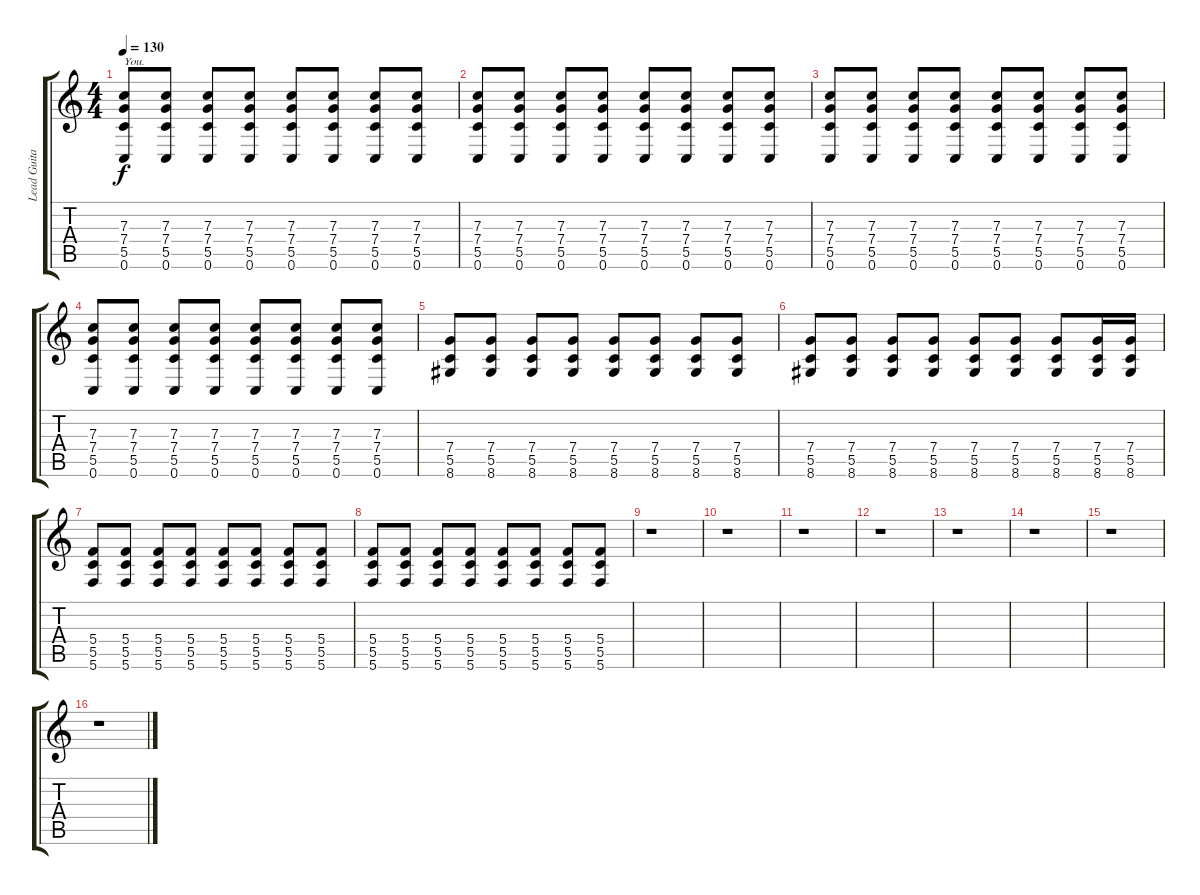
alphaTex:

\track ("Lead Guitar (Left)" "Lead Guita") {instrument distortionguitar}
\staff {score tabs}
\tuning (D4 A3 F3 C3 G2 C2) {hide}
\ts (4 4)
\tempo 130
\clef g2
\ks c
(7.3 7.4 5.5 0.6).8{txt "You." dy f} (7.3 7.4 5.5 0.6).8 (7.3 7.4 5.5 0.6).8 (7.3 7.4 5.5 0.6).8 (7.3 7.4 5.5 0.6).8 (7.3 7.4 5.5 0.6).8 (7.3 7.4 5.5 0.6).8 (7.3 7.4 5.5 0.6).8 |
(7.3 7.4 5.5 0.6).8 (7.3 7.4 5.5 0.6).8 (7.3 7.4 5.5 0.6).8 (7.3 7.4 5.5 0.6).8 (7.3 7.4 5.5 0.6).8 (7.3 7.4 5.5 0.6).8 (7.3 7.4 5.5 0.6).8 (7.3 7.4 5.5 0.6).8 |
(7.3 7.4 5.5 0.6).8 (7.3 7.4 5.5 0.6).8 (7.3 7.4 5.5 0.6).8 (7.3 7.4 5.5 0.6).8 (7.3 7.4 5.5 0.6).8 (7.3 7.4 5.5 0.6).8 (7.3 7.4 5.5 0.6).8 (7.3 7.4 5.5 0.6).8 |
(7.3 7.4 5.5 0.6).8 (7.3 7.4 5.5 0.6).8 (7.3 7.4 5.5 0.6).8 (7.3 7.4 5.5 0.6).8 (7.3 7.4 5.5 0.6).8 (7.3 7.4 5.5 0.6).8 (7.3 7.4 5.5 0.6).8 (7.3 7.4 5.5 0.6).8 |
(7.4 5.5 8.6).8 (7.4 5.5 8.6).8 (7.4 5.5 8.6).8 (7.4 5.5 8.6).8 (7.4 5.5 8.6).8 (7.4 5.5 8.6).8 (7.4 5.5 8.6).8 (7.4 5.5 8.6).8 |
(7.4 5.5 8.6).8 (7.4 5.5 8.6).8 (7.4 5.5 8.6).8 (7.4 5.5 8.6).8 (7.4 5.5 8.6).8 (7.4 5.5 8.6).8 (7.4 5.5 8.6).8 (7.4 5.5 8.6).16 (7.4 5.5 8.6).16 |
(5.4 5.5 5.6).8 (5.4 5.5 5.6).8 (5.4 5.5 5.6).8 (5.4 5.5 5.6).8 (5.4 5.5 5.6).8 (5.4 5.5 5.6).8 (5.4 5.5 5.6).8 (5.4 5.5 5.6).8 |
(5.4 5.5 5.6).8 (5.4 5.5 5.6).8 (5.4 5.5 5.6).8 (5.4 5.5 5.6).8 (5.4 5.5 5.6).8 (5.4 5.5 5.6).8 (5.4 5.5 5.6).8 (5.4 5.5 5.6).8 |
r.1 |
r.1 |
r.1 |
r.1 |
r.1 |
r.1 |
r.1 |
r.1
